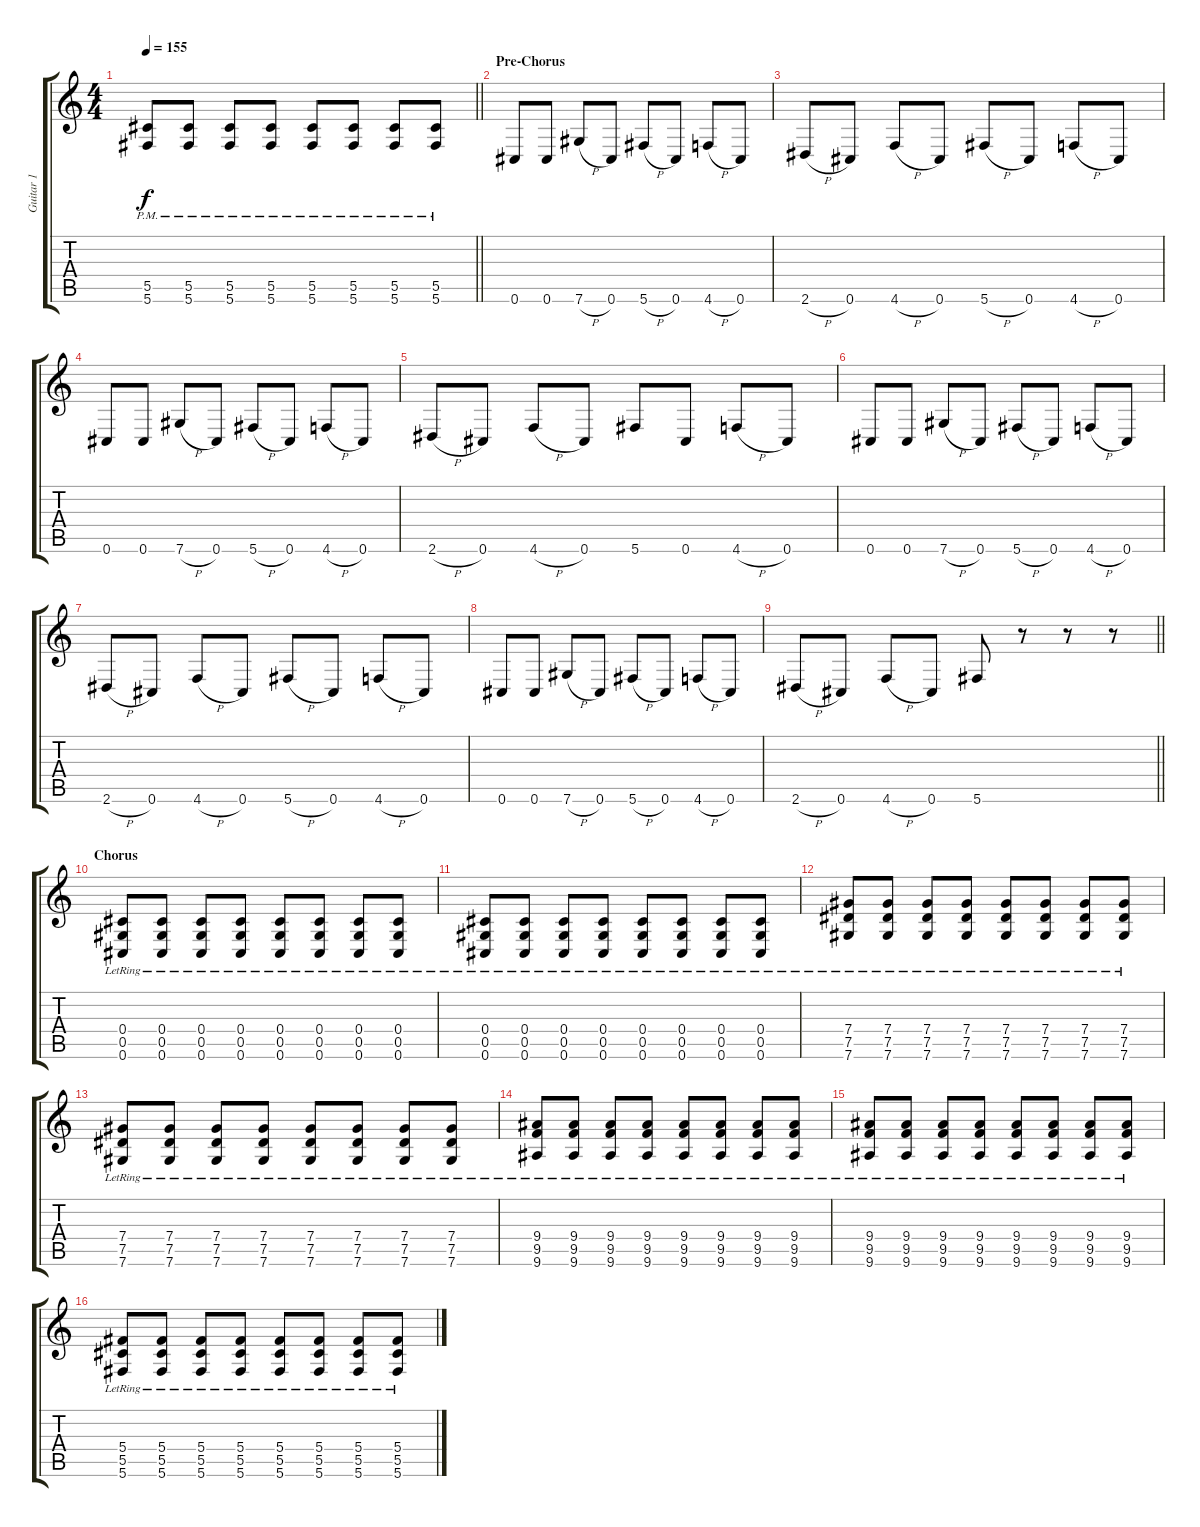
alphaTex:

\track ("Guitar 1" "Guitar 1") {instrument distortionguitar}
\staff {score tabs}
\tuning (Eb4 Bb3 Gb3 Db3 Ab2 Db2) {hide}
\ts (4 4)
\tempo 155
\clef g2
\barLineRight lightlight
\ks c
(5.5{pm} 5.6{pm}).8{dy f} (5.5{pm} 5.6{pm}).8 (5.5{pm} 5.6{pm}).8 (5.5{pm} 5.6{pm}).8 (5.5{pm} 5.6{pm}).8 (5.5{pm} 5.6{pm}).8 (5.5{pm} 5.6{pm}).8 (5.5{pm} 5.6{pm}).8 |
\section ("" "Pre-Chorus")
0.6.8 0.6.8 7.6{h}.8 0.6.8 5.6{h}.8 0.6.8 4.6{h}.8 0.6.8 |
2.6{h}.8 0.6.8 4.6{h}.8 0.6.8 5.6{h}.8 0.6.8 4.6{h}.8 0.6.8 |
0.6.8 0.6.8 7.6{h}.8 0.6.8 5.6{h}.8 0.6.8 4.6{h}.8 0.6.8 |
2.6{h}.8 0.6.8 4.6{h}.8 0.6.8 5.6.8 0.6.8 4.6{h}.8 0.6.8 |
0.6.8 0.6.8 7.6{h}.8 0.6.8 5.6{h}.8 0.6.8 4.6{h}.8 0.6.8 |
2.6{h}.8 0.6.8 4.6{h}.8 0.6.8 5.6{h}.8 0.6.8 4.6{h}.8 0.6.8 |
0.6.8 0.6.8 7.6{h}.8 0.6.8 5.6{h}.8 0.6.8 4.6{h}.8 0.6.8 |
\barLineRight lightlight
2.6{h}.8 0.6.8 4.6{h}.8 0.6.8 5.6.8 r.8 r.8 r.8 |
\section ("" "Chorus")
(0.4{lr} 0.5{lr} 0.6{lr}).8 (0.4{lr} 0.5{lr} 0.6{lr}).8 (0.4{lr} 0.5{lr} 0.6{lr}).8 (0.4{lr} 0.5{lr} 0.6{lr}).8 (0.4{lr} 0.5{lr} 0.6{lr}).8 (0.4{lr} 0.5{lr} 0.6{lr}).8 (0.4{lr} 0.5{lr} 0.6{lr}).8 (0.4{lr} 0.5{lr} 0.6{lr}).8 |
(0.4{lr} 0.5{lr} 0.6{lr}).8 (0.4{lr} 0.5{lr} 0.6{lr}).8 (0.4{lr} 0.5{lr} 0.6{lr}).8 (0.4{lr} 0.5{lr} 0.6{lr}).8 (0.4{lr} 0.5{lr} 0.6{lr}).8 (0.4{lr} 0.5{lr} 0.6{lr}).8 (0.4{lr} 0.5{lr} 0.6{lr}).8 (0.4{lr} 0.5{lr} 0.6{lr}).8 |
(7.4{lr} 7.5{lr} 7.6{lr}).8 (7.4{lr} 7.5{lr} 7.6{lr}).8 (7.4{lr} 7.5{lr} 7.6{lr}).8 (7.4{lr} 7.5{lr} 7.6{lr}).8 (7.4{lr} 7.5{lr} 7.6{lr}).8 (7.4{lr} 7.5{lr} 7.6{lr}).8 (7.4{lr} 7.5{lr} 7.6{lr}).8 (7.4{lr} 7.5{lr} 7.6{lr}).8 |
(7.4{lr} 7.5{lr} 7.6{lr}).8 (7.4{lr} 7.5{lr} 7.6{lr}).8 (7.4{lr} 7.5{lr} 7.6{lr}).8 (7.4{lr} 7.5{lr} 7.6{lr}).8 (7.4{lr} 7.5{lr} 7.6{lr}).8 (7.4{lr} 7.5{lr} 7.6{lr}).8 (7.4{lr} 7.5{lr} 7.6{lr}).8 (7.4{lr} 7.5{lr} 7.6{lr}).8 |
(9.4{lr} 9.5{lr} 9.6{lr}).8 (9.4{lr} 9.5{lr} 9.6{lr}).8 (9.4{lr} 9.5{lr} 9.6{lr}).8 (9.4{lr} 9.5{lr} 9.6{lr}).8 (9.4{lr} 9.5{lr} 9.6{lr}).8 (9.4{lr} 9.5{lr} 9.6{lr}).8 (9.4{lr} 9.5{lr} 9.6{lr}).8 (9.4{lr} 9.5{lr} 9.6{lr}).8 |
(9.4{lr} 9.5{lr} 9.6{lr}).8 (9.4{lr} 9.5{lr} 9.6{lr}).8 (9.4{lr} 9.5{lr} 9.6{lr}).8 (9.4{lr} 9.5{lr} 9.6{lr}).8 (9.4{lr} 9.5{lr} 9.6{lr}).8 (9.4{lr} 9.5{lr} 9.6{lr}).8 (9.4{lr} 9.5{lr} 9.6{lr}).8 (9.4{lr} 9.5{lr} 9.6{lr}).8 |
(5.4{lr} 5.5{lr} 5.6{lr}).8 (5.4{lr} 5.5{lr} 5.6{lr}).8 (5.4{lr} 5.5{lr} 5.6{lr}).8 (5.4{lr} 5.5{lr} 5.6{lr}).8 (5.4{lr} 5.5{lr} 5.6{lr}).8 (5.4{lr} 5.5{lr} 5.6{lr}).8 (5.4{lr} 5.5{lr} 5.6{lr}).8 (5.4{lr} 5.5{lr} 5.6{lr}).8
